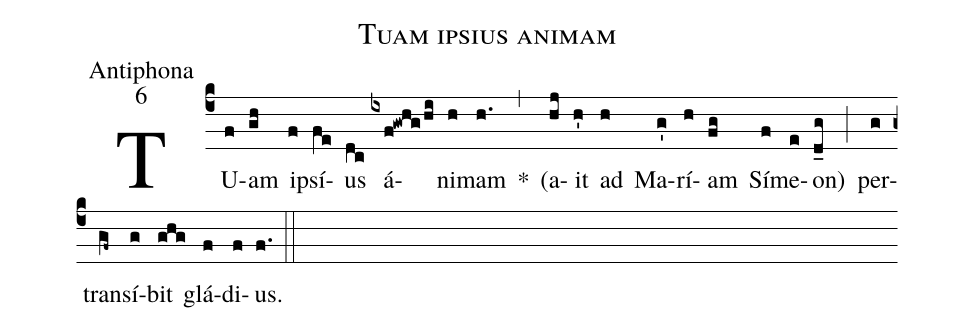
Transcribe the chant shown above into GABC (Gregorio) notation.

name:Tuam ipsius animam;
office-part:Antiphona;
mode:6;
%%
(c4) TU(f)am(gh) i(f)psí(fe)us(dc) á(ixf!gwhg/hi)ni(h)mam(h.) *(,) <v>(</v>a(hj)it(h') ad(h) Ma(g')rí(h)am(fg) Sí(f)me(e)on<v>)</v>(d_g) (;) per(g)tran(gf~)sí(g)bit(ghg) glá(f)di(f)us.(f.) (::)
